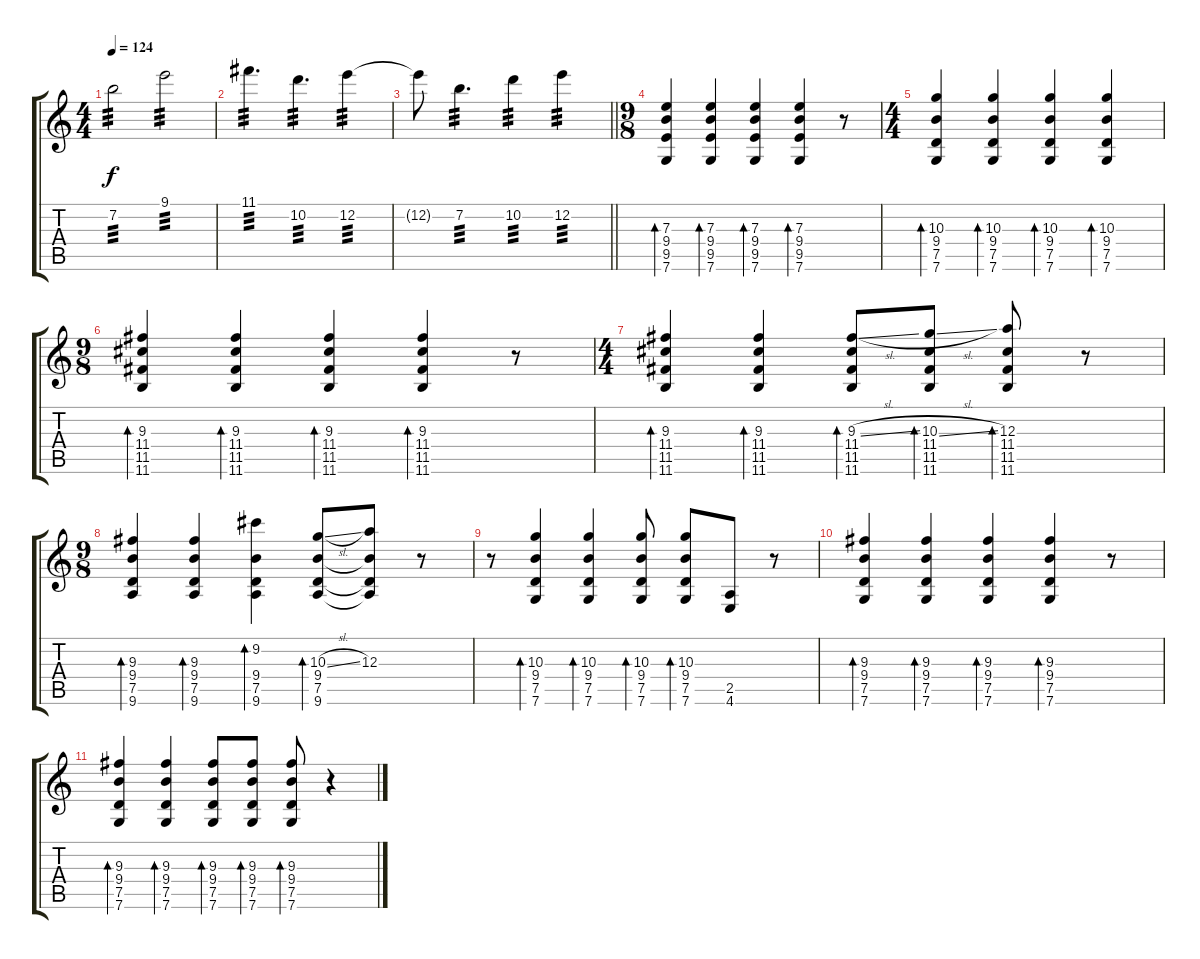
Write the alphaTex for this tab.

\track "" {instrument overdrivenguitar}
\staff {score tabs}
\tuning (G4 E4 A3 D3 G2 C2) {hide}
\ts (4 4)
\tempo 124
\clef g2
\ks c
7.2.2{tp 3 dy f} 9.1.2{tp 3} |
11.1.4{d tp 3} 10.2.4{d tp 3} 12.2.4{tp 3} |
\barLineRight lightlight
12.2{t}.8 7.2.4{d tp 3} 10.2.4{tp 3} 12.2.4{tp 3} |
\ts (9 8)
(7.3 9.4 9.5 7.6).4{bd 60} (7.3 9.4 9.5 7.6).4{bd 60} (7.3 9.4 9.5 7.6).4{bd 60} (7.3 9.4 9.5 7.6).4{bd 60} r.8 |
\ts (4 4)
(10.3 9.4 7.5 7.6).4{bd 60} (10.3 9.4 7.5 7.6).4{bd 60} (10.3 9.4 7.5 7.6).4{bd 60} (10.3 9.4 7.5 7.6).4{bd 60} |
\ts (9 8)
(9.3 11.4 11.5 11.6).4{bd 60} (9.3 11.4 11.5 11.6).4{bd 60} (9.3 11.4 11.5 11.6).4{bd 60} (9.3 11.4 11.5 11.6).4{bd 60} r.8 |
\ts (4 4)
(9.3 11.4 11.5 11.6).4{bd 60} (9.3 11.4 11.5 11.6).4{bd 60} (9.3{sl} 11.4 11.5 11.6).8{bd 60} (10.3{sl} 11.4 11.5 11.6).8{bd 60} (12.3 11.4 11.5 11.6).8{bd 60} r.8 |
\ts (9 8)
(9.3 9.4 7.5 9.6).4{bd 60} (9.3 9.4 7.5 9.6).4{bd 60} (9.2 9.4 7.5 9.6).4{bd 60} (10.3{sl} 9.4 7.5 9.6).8{bd 60} (12.3 9.4{t} 7.5{t} 9.6{t}).8 r.8 |
r.8 (10.3 9.4 7.5 7.6).4{bd 60} (10.3 9.4 7.5 7.6).4{bd 60} (10.3 9.4 7.5 7.6).8{bd 60} (10.3 9.4 7.5 7.6).8{bd 60} (2.5 4.6).8 r.8 |
(9.3 9.4 7.5 7.6).4{bd 60} (9.3 9.4 7.5 7.6).4{bd 60} (9.3 9.4 7.5 7.6).4{bd 60} (9.3 9.4 7.5 7.6).4{bd 60} r.8 |
(9.3 9.4 7.5 7.6).4{bd 60} (9.3 9.4 7.5 7.6).4{bd 60} (9.3 9.4 7.5 7.6).8{bd 60} (9.3 9.4 7.5 7.6).8{bd 60} (9.3 9.4 7.5 7.6).8{bd 60} r.4
